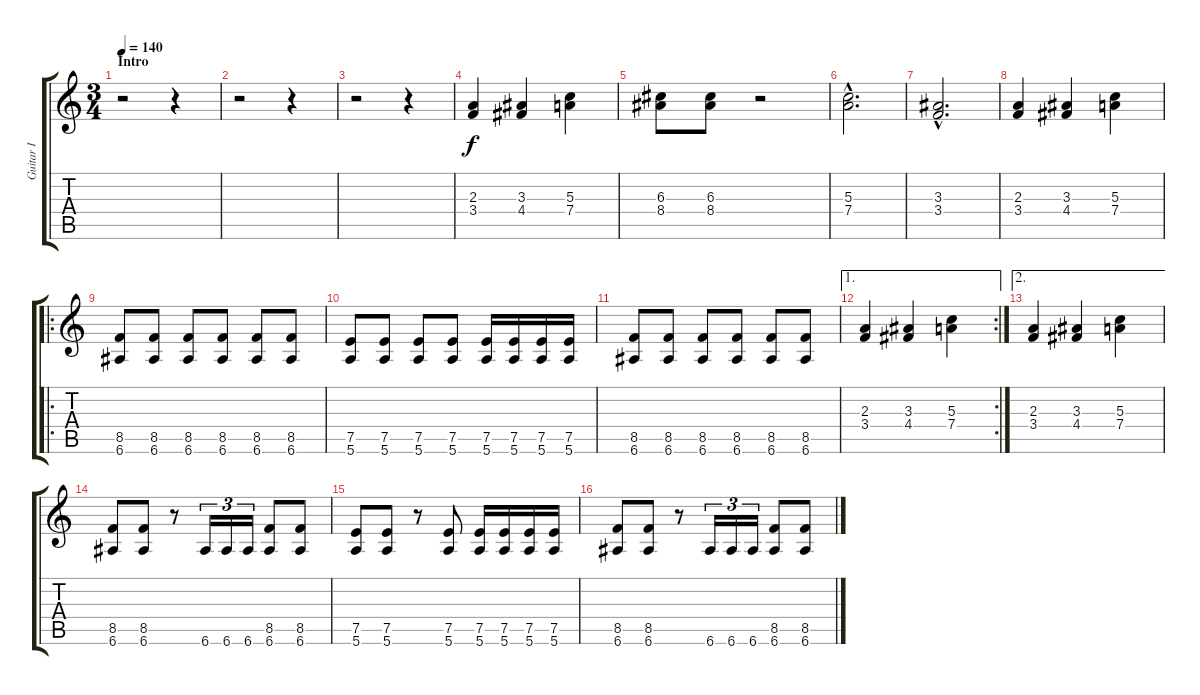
\track ("Guitar I" "Guitar I") {instrument distortionguitar}
\staff {score tabs}
\tuning (E4 B3 G3 D3 A2 E2) {hide}
\ts (3 4)
\section ("" "Intro")
\tempo 140
\clef g2
\ks c
r.2{dy f instrument distortionguitar} r.4 |
r.2 r.4 |
r.2 r.4 |
(2.3 3.4).4 (3.3 4.4).4 (5.3 7.4).4 |
(6.3 8.4).8 (6.3 8.4).8 r.2 |
(5.3{hac} 7.4{hac}).2{d} |
(3.3{hac} 3.4{hac}).2{d} |
(2.3 3.4).4 (3.3 4.4).4 (5.3 7.4).4 |
\ro
(8.5 6.6).8 (8.5 6.6).8 (8.5 6.6).8 (8.5 6.6).8 (8.5 6.6).8 (8.5 6.6).8 |
(7.5 5.6).8 (7.5 5.6).8 (7.5 5.6).8 (7.5 5.6).8 (7.5 5.6).16 (7.5 5.6).16 (7.5 5.6).16 (7.5 5.6).16 |
(8.5 6.6).8 (8.5 6.6).8 (8.5 6.6).8 (8.5 6.6).8 (8.5 6.6).8 (8.5 6.6).8 |
\ae 1
\rc 2
(2.3 3.4).4 (3.3 4.4).4 (5.3 7.4).4 |
\ae 2
(2.3 3.4).4 (3.3 4.4).4 (5.3 7.4).4 |
(8.5 6.6).8 (8.5 6.6).8 r.8 6.6.16{tu (3 2)} 6.6.16{tu (3 2)} 6.6.16{tu (3 2)} (8.5 6.6).8 (8.5 6.6).8 |
(7.5 5.6).8 (7.5 5.6).8 r.8 (7.5 5.6).8 (7.5 5.6).16 (7.5 5.6).16 (7.5 5.6).16 (7.5 5.6).16 |
(8.5 6.6).8 (8.5 6.6).8 r.8 6.6.16{tu (3 2)} 6.6.16{tu (3 2)} 6.6.16{tu (3 2)} (8.5 6.6).8 (8.5 6.6).8
